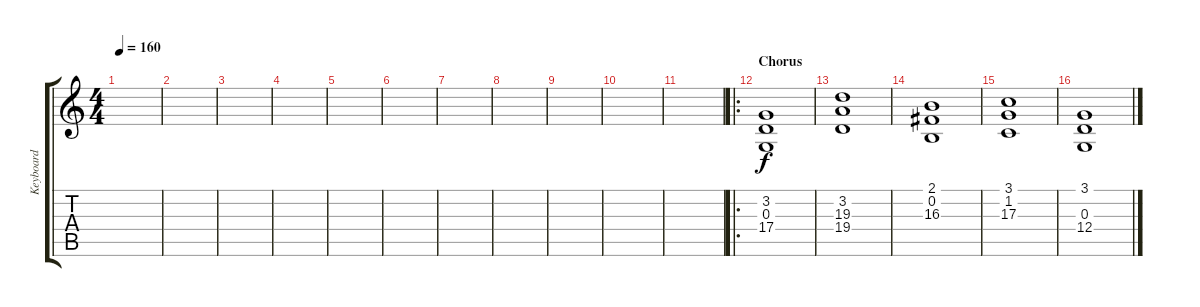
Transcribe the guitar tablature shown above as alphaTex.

\track ("Keyboard" "Keyboard") {instrument electricgrandpiano}
\staff {score tabs}
\tuning (E4 B3 G3 D3 A2 E2) {hide}
\ts (4 4)
\tempo 160
\clef g2
\ks c
|
|
|
|
|
|
|
|
|
|
|
\ro
\section ("" "Chorus")
(3.2 0.3 17.4).1 |
(3.2 19.3 19.4).1 |
(2.1 0.2 16.3).1 |
(3.1 1.2 17.3).1 |
(3.1 0.3 12.4).1
